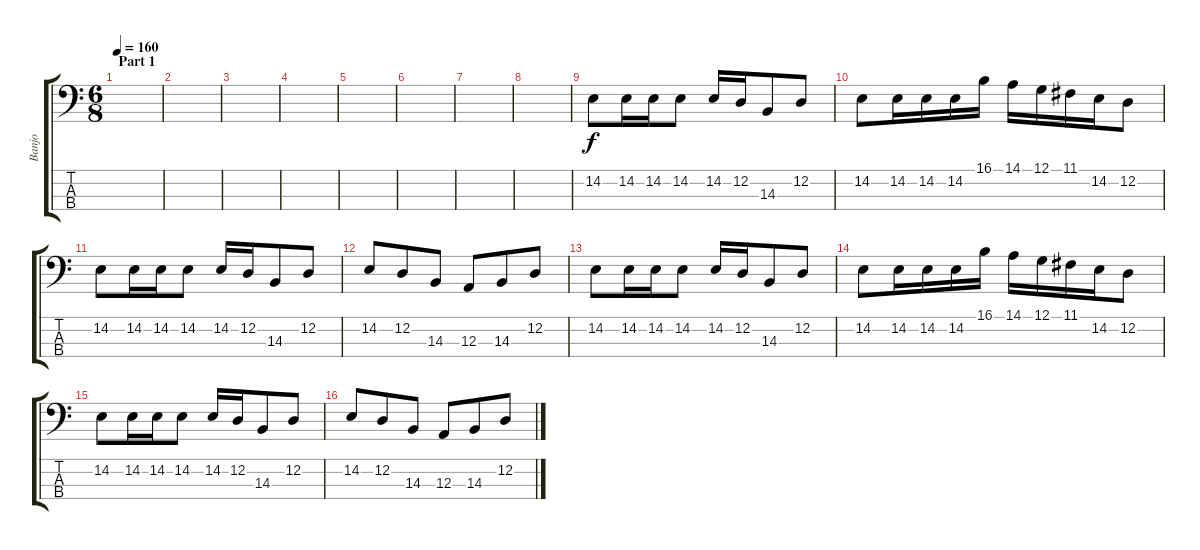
\track ("Banjo" "Banjo") {instrument orchestralharp}
\staff {score tabs}
\tuning (G2 D2 A1 E1) {hide}
\ts (6 8)
\section ("" "Part 1")
\tempo 160
\clef f4
\ks c
|
|
|
|
|
|
|
|
14.2.8 14.2.16 14.2.16 14.2.8 14.2.16 12.2.16 14.3.8 12.2.8 |
14.2.8 14.2.16 14.2.16 14.2.16 16.1.16 14.1.16 12.1.16 11.1.16 14.2.16 12.2.8 |
14.2.8 14.2.16 14.2.16 14.2.8 14.2.16 12.2.16 14.3.8 12.2.8 |
14.2.8 12.2.8 14.3.8 12.3.8 14.3.8 12.2.8 |
14.2.8 14.2.16 14.2.16 14.2.8 14.2.16 12.2.16 14.3.8 12.2.8 |
14.2.8 14.2.16 14.2.16 14.2.16 16.1.16 14.1.16 12.1.16 11.1.16 14.2.16 12.2.8 |
14.2.8 14.2.16 14.2.16 14.2.8 14.2.16 12.2.16 14.3.8 12.2.8 |
14.2.8 12.2.8 14.3.8 12.3.8 14.3.8 12.2.8
